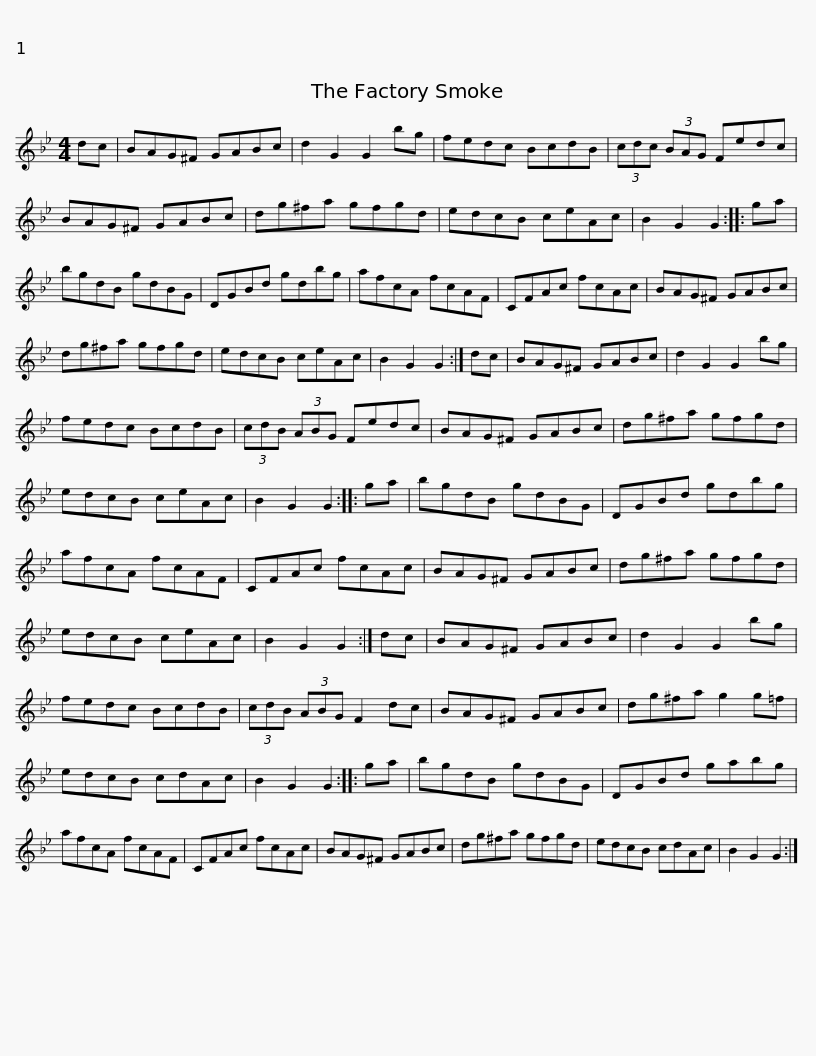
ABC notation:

X:1
L:1/8
M:4/4
I:linebreak $
K:Gmin
V:1 treble
V:1
 dc | BAG^F GABc | d2 G2 G2 bg | fedc BcdB | (3cdc (3BAG Fedc | %5
 BAG^F GABc |$ dg^fa gfgd | edcB ceAc | B2 G2 G2 :: ga | %10
 bgdB gdBG | DGBd gdbg |$ afcA fcAF | CFAc fcAc | BAG^F GABc | %15
 dg^fa gfgd | edcB ceAc | B2 G2 G2 :|$ dc | BAG^F GABc | %20
 d2 G2 G2 bg | fedc BcdB | (3cdB (3ABG Fedc | BAG^F GABc |$ dg^fa gfgd | %25
 edcB ceAc | B2 G2 G2 :: ga | bgdB gdBG | DGBd gdbg |$ %30
 afcA fcAF | CFAc fcAc | BAG^F GABc | dg^fa gfgd | edcB ceAc | %35
 B2 G2 G2 :|$ dc | BAG^F GABc | d2 G2 G2 bg | fedc BcdB | %40
 (3cdB (3ABG F2 dc | BAG^F GABc |$ dg^fa g2 g=f | edcB cdAc | B2 G2 G2 :: %45
 ga | bgdB gdBG | DGBd gabg |$ afcA fcAF | CFAc fcAc | %50
 BAG^F GABc | dg^fa gfgd | edcB cdAc | B2 G2 G2 :| %54
